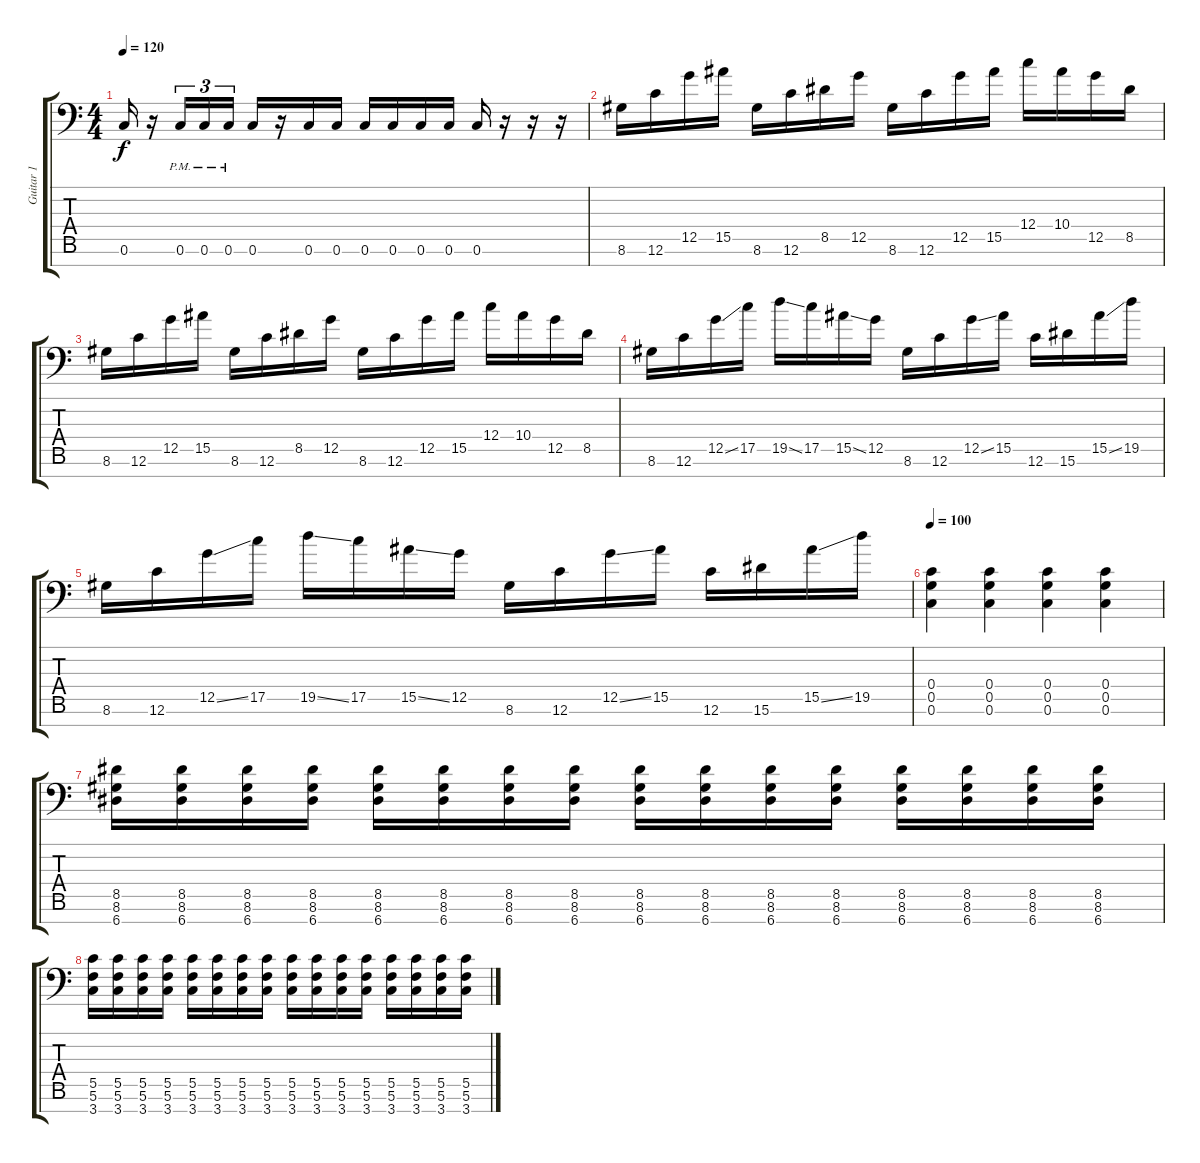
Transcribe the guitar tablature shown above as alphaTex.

\track ("Guitar 1" "Guitar 1") {instrument distortionguitar}
\staff {score tabs}
\tuning (D4 A3 F3 C3 G2 C2 A1) {hide}
\ts (4 4)
\tempo 120
\clef f4
\ks c
0.6.16{dy f} r.16 0.6{pm}.16{tu (3 2)} 0.6{pm}.16{tu (3 2)} 0.6{pm}.16{tu (3 2)} 0.6.16 r.16 0.6.16 0.6.16 0.6.16 0.6.16 0.6.16 0.6.16 0.6.16 r.16 r.16 r.16 |
8.6.16 12.6.16 12.5.16 15.5.16 8.6.16 12.6.16 8.5.16 12.5.16 8.6.16 12.6.16 12.5.16 15.5.16 12.4.16 10.4.16 12.5.16 8.5.16 |
8.6.16 12.6.16 12.5.16 15.5.16 8.6.16 12.6.16 8.5.16 12.5.16 8.6.16 12.6.16 12.5.16 15.5.16 12.4.16 10.4.16 12.5.16 8.5.16 |
8.6.16 12.6.16 12.5{ss}.16 17.5.16 19.5{ss}.16 17.5.16 15.5{ss}.16 12.5.16 8.6.16 12.6.16 12.5{ss}.16 15.5.16 12.6.16 15.6.16 15.5{ss}.16 19.5.16 |
8.6.16 12.6.16 12.5{ss}.16 17.5.16 19.5{ss}.16 17.5.16 15.5{ss}.16 12.5.16 8.6.16 12.6.16 12.5{ss}.16 15.5.16 12.6.16 15.6.16 15.5{ss}.16 19.5.16 |
\tempo 100
(0.4 0.5 0.6).4 (0.4 0.5 0.6).4 (0.4 0.5 0.6).4 (0.4 0.5 0.6).4 |
(8.5 8.6 6.7).16 (8.5 8.6 6.7).16 (8.5 8.6 6.7).16 (8.5 8.6 6.7).16 (8.5 8.6 6.7).16 (8.5 8.6 6.7).16 (8.5 8.6 6.7).16 (8.5 8.6 6.7).16 (8.5 8.6 6.7).16 (8.5 8.6 6.7).16 (8.5 8.6 6.7).16 (8.5 8.6 6.7).16 (8.5 8.6 6.7).16 (8.5 8.6 6.7).16 (8.5 8.6 6.7).16 (8.5 8.6 6.7).16 |
(5.5 5.6 3.7).16 (5.5 5.6 3.7).16 (5.5 5.6 3.7).16 (5.5 5.6 3.7).16 (5.5 5.6 3.7).16 (5.5 5.6 3.7).16 (5.5 5.6 3.7).16 (5.5 5.6 3.7).16 (5.5 5.6 3.7).16 (5.5 5.6 3.7).16 (5.5 5.6 3.7).16 (5.5 5.6 3.7).16 (5.5 5.6 3.7).16 (5.5 5.6 3.7).16 (5.5 5.6 3.7).16 (5.5 5.6 3.7).16
